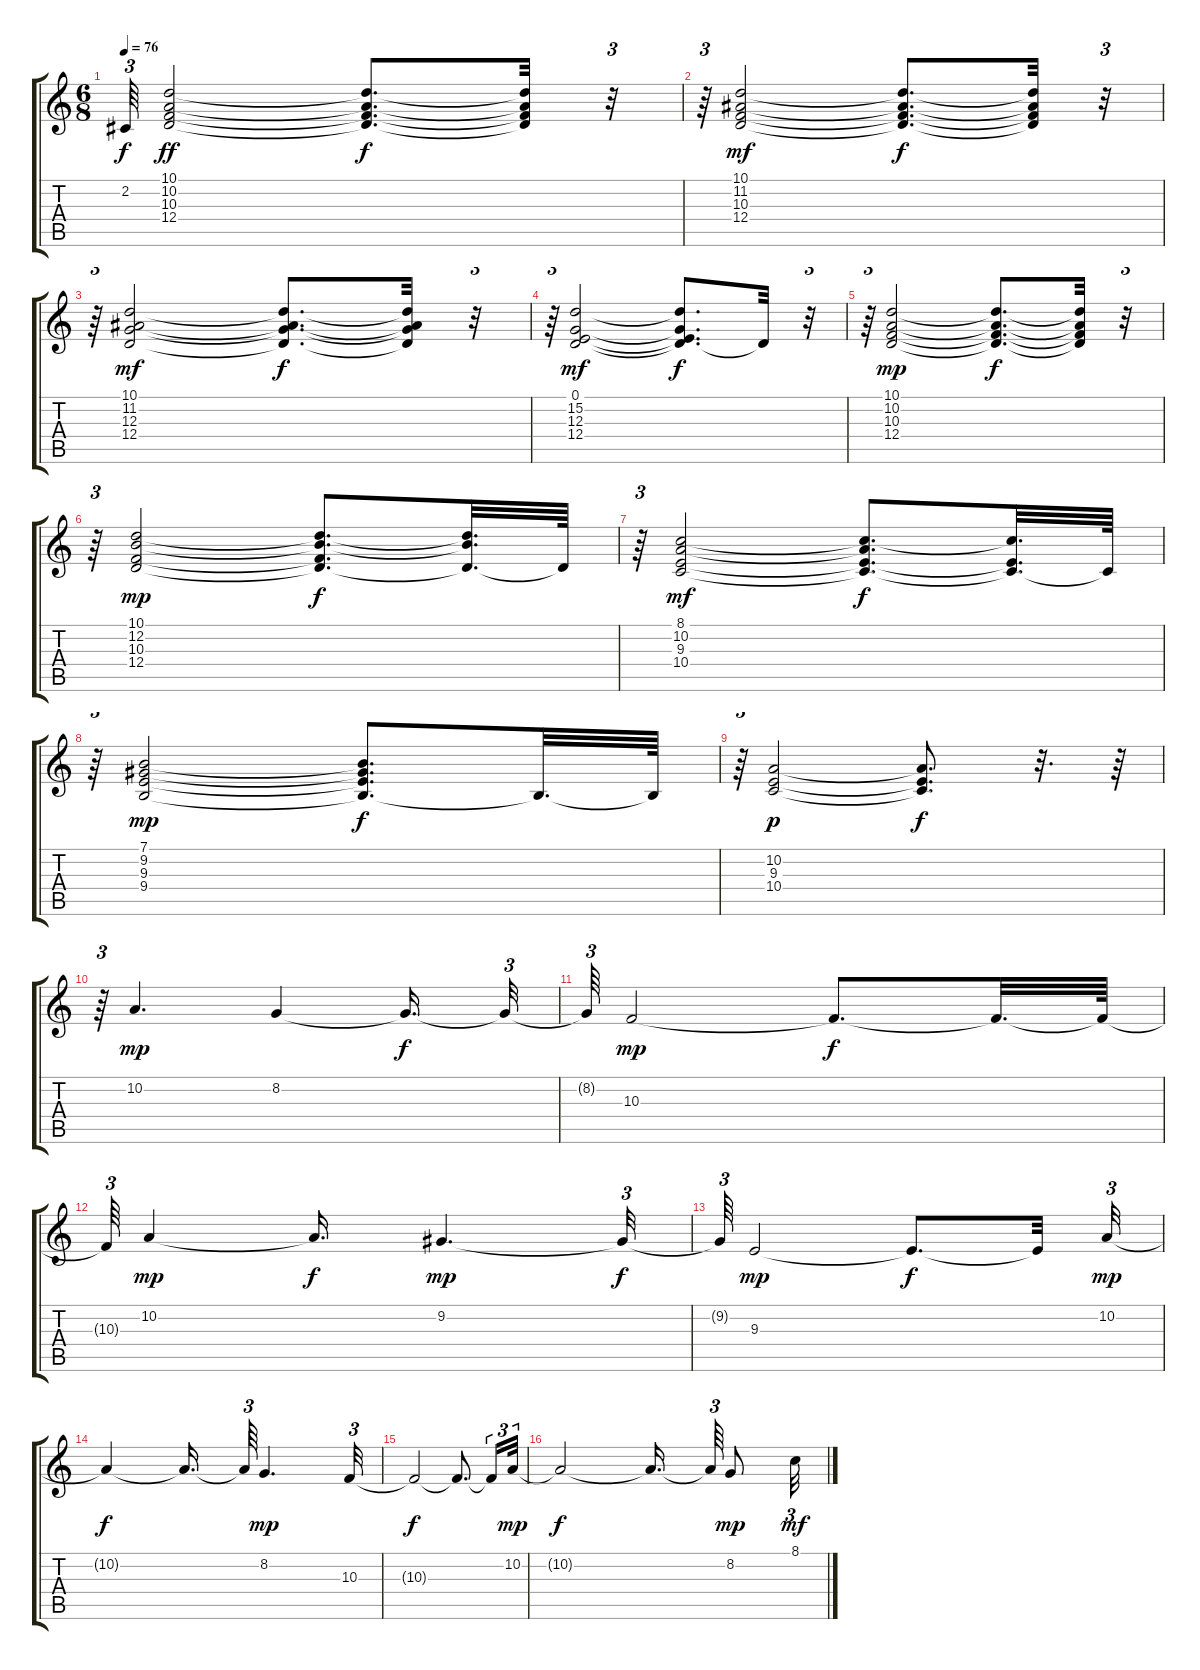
\track "" {instrument choiraahs}
\staff {score tabs}
\tuning (E4 B3 G3 D3 A2 E2) {hide}
\ts (6 8)
\tempo 76
\clef g2
\ks c
2.2{t}.64{tu (3 2) dy f} (10.1 10.2 10.3 12.4).2{dy ff} (10.1{t} 10.2{t} 10.3{t} 12.4{t}).8{d dy f} (10.1{t} 10.2{t} 10.3{t} 12.4{t}).32 r.32{tu (3 2)} |
r.64{tu (3 2)} (10.1 11.2 10.3 12.4).2{dy mf} (10.1{t} 11.2{t} 10.3{t} 12.4{t}).8{d dy f} (10.1{t} 11.2{t} 10.3{t} 12.4{t}).32 r.32{tu (3 2)} |
r.64{tu (3 2)} (10.1 11.2 12.3 12.4).2{dy mf} (10.1{t} 11.2{t} 12.3{t} 12.4{t}).8{d dy f} (10.1{t} 11.2{t} 12.3{t} 12.4{t}).32 r.32{tu (3 2)} |
r.64{tu (3 2)} (0.1 15.2 12.3 12.4).2{dy mf} (0.1{t} 15.2{t} 12.3{t} 12.4{t}).8{d dy f} 12.4{t}.32 r.32{tu (3 2)} |
r.64{tu (3 2)} (10.1 10.2 10.3 12.4).2{dy mp} (10.1{t} 10.2{t} 10.3{t} 12.4{t}).8{d dy f} (10.1{t} 10.2{t} 10.3{t} 12.4{t}).32 r.32{tu (3 2)} |
r.64{tu (3 2)} (10.1 12.2 10.3 12.4).2{dy mp} (10.1{t} 12.2{t} 10.3{t} 12.4{t}).8{d dy f} (10.1{t} 12.2{t} 12.4{t}).32{d} 12.4{t}.64 |
r.64{tu (3 2)} (8.1 10.2 9.3 10.4).2{dy mf} (8.1{t} 10.2{t} 9.3{t} 10.4{t}).8{d dy f} (8.1{t} 9.3{t} 10.4{t}).32{d} 10.4{t}.64 |
r.64{tu (3 2)} (7.1 9.2 9.3 9.4).2{dy mp} (7.1{t} 9.2{t} 9.3{t} 9.4{t}).8{d dy f} 9.4{t}.32{d} 9.4{t}.64 |
r.64{tu (3 2)} (10.2 9.3 10.4).2{dy p} (10.2{t} 9.3{t} 10.4{t}).8{d dy f} r.32{d} r.64 |
r.64{tu (3 2)} 10.2.4{d dy mp} 8.2.4 8.2{t}.16{d dy f} 8.2{t}.32{tu (3 2)} |
8.2{t}.64{tu (3 2)} 10.3.2{dy mp} 10.3{t}.8{d dy f} 10.3{t}.32{d} 10.3{t}.64 |
10.3{t}.64{tu (3 2)} 10.2.4{dy mp} 10.2{t}.16{d dy f} 9.2.4{d dy mp} 9.2{t}.32{tu (3 2) dy f} |
9.2{t}.64{tu (3 2)} 9.3.2{dy mp} 9.3{t}.8{d dy f} 9.3{t}.32 10.2.32{tu (3 2) dy mp} |
10.2{t}.4{dy f} 10.2{t}.16{d} 10.2{t}.64{tu (3 2)} 8.2.4{d dy mp} 10.3.32{tu (3 2)} |
10.3{t}.2{dy f} 10.3{t}.8{d} 10.3{t}.16{tu (3 2)} 10.2.32{tu (3 2) dy mp} |
10.2{t}.2{dy f} 10.2{t}.16{d} 10.2{t}.64{tu (3 2)} 8.2.8{dy mp} 8.1.32{tu (3 2) dy mf}
